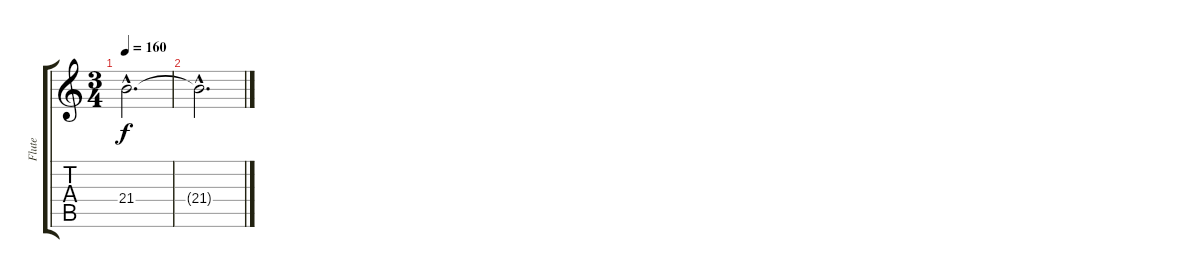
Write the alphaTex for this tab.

\track ("Flute" "Flute") {instrument flute}
\staff {score tabs}
\tuning (E4 B3 G3 D3 A2 E2) {hide}
\ts (3 4)
\tempo 160
\clef g2
\ks c
21.4{hac t}.2{d dy f} |
21.4{hac t}.2{d}
